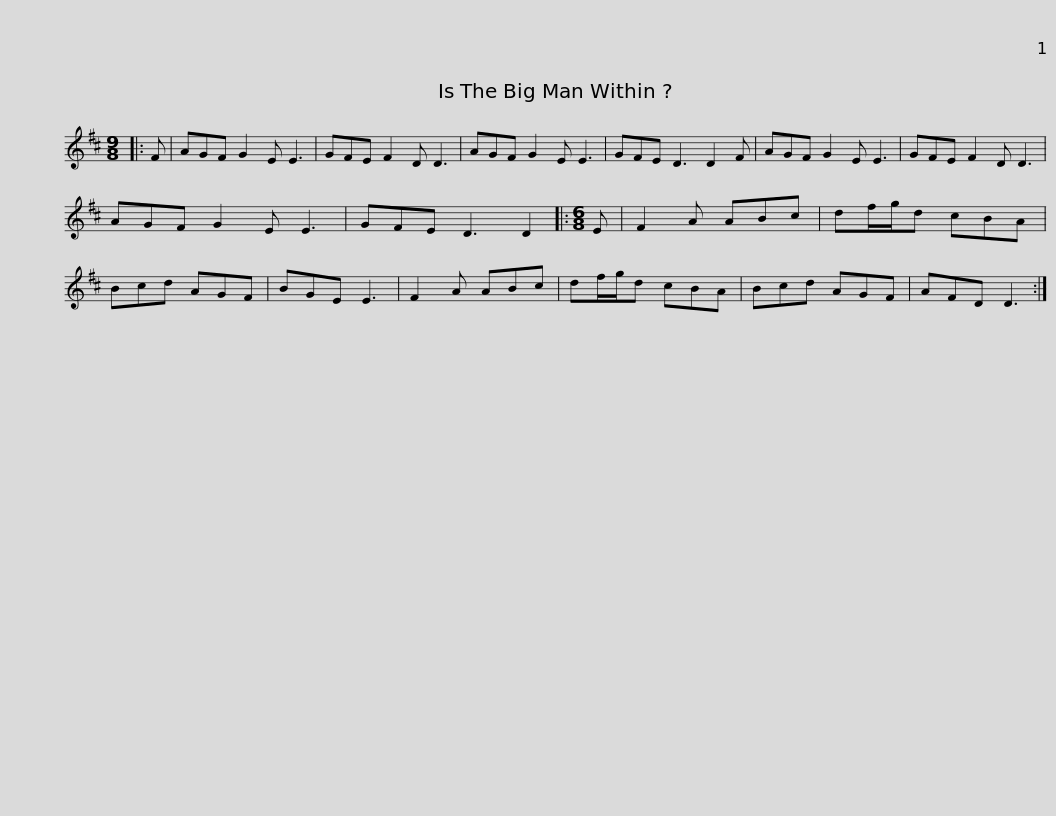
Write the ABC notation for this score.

X:1
L:1/8
M:9/8
I:linebreak $
K:D
V:1 treble
V:1
|: F | AGF G2 E E3 | GFE F2 D D3 | AGF G2 E E3 | GFE D3 D2 F | %5
 AGF G2 E E3 |$ GFE F2 D D3 | AGF G2 E E3 | GFE D3 D2 |:[M:6/8] E | %10
 F2 A ABc | df/g/d cBA | Bcd AGF |$ BGE E3 | F2 A ABc | %15
 df/g/d cBA | Bcd AGF | AFD D3 :| %18
